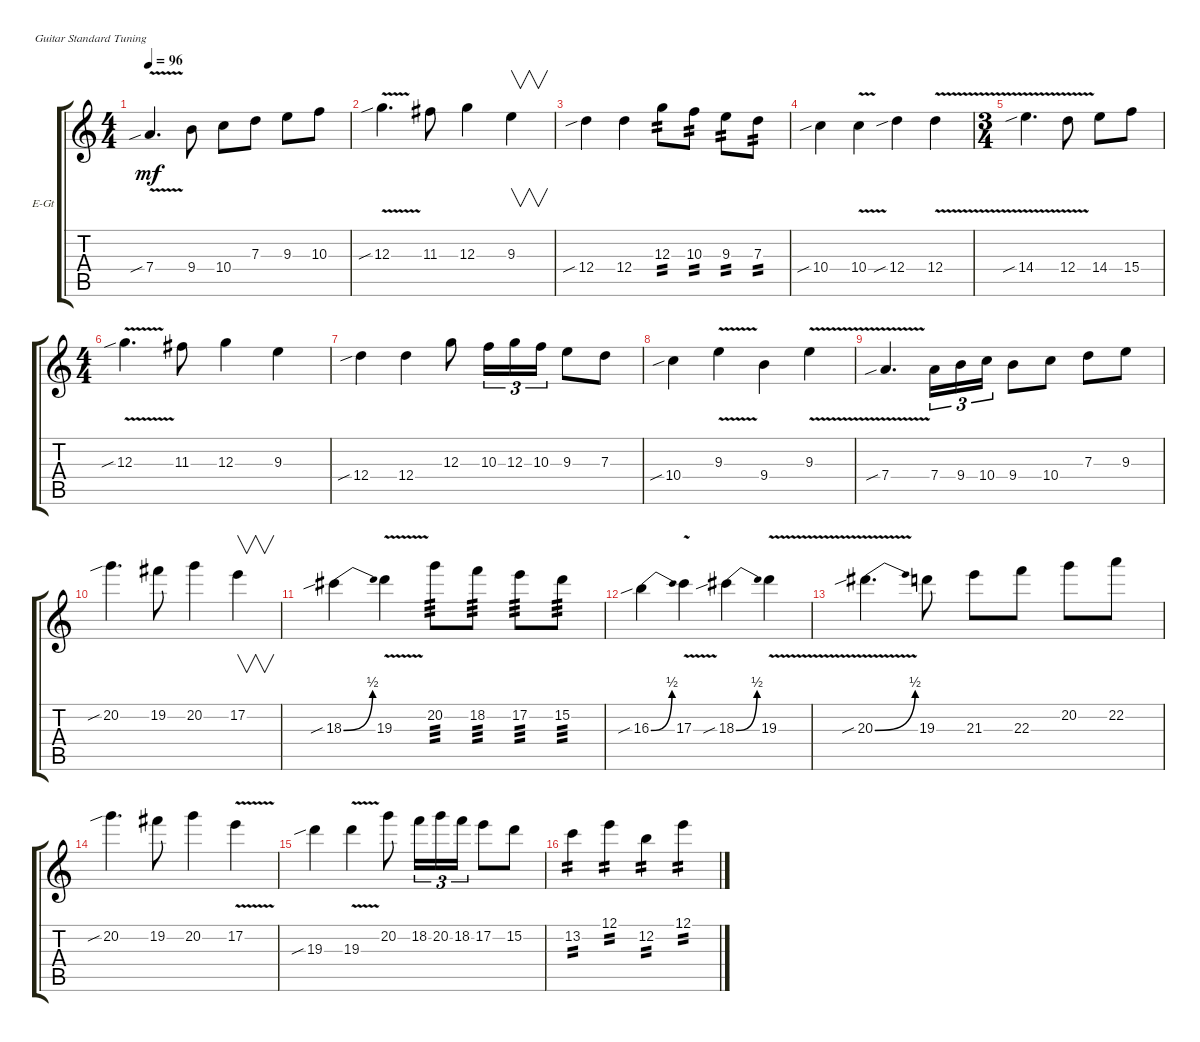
\bracketExtendMode groupsimilarinstruments
\firstSystemTrackNameOrientation horizontal
\otherSystemsTrackNameOrientation horizontal
\track ("Lead" "E-Gt") {instrument distortionguitar}
\staff {score tabs}
\tuning (E4 B3 G3 D3 A2 E2)
\ts (4 4)
\tempo 96
\clef g2
\ks c
7.4{v sib}.4{d dy mf} 9.4.8 10.4.8 7.3.8 9.3.8 10.3.8 |
12.3{v sib}.4{d} 11.3.8 12.3.4 9.3.4{v} |
12.4{sib}.4 12.4.4 12.3.8{tp 2} 10.3.8{tp 2} 9.3.8{tp 2} 7.3.8{tp 2} |
10.4{sib}.4 10.4{v}.4 12.4{sib}.4 12.4{v}.4 |
\ts (3 4)
14.4{v sib}.4{d} 12.4{v}.8 14.4.8 15.4.8 |
\ts (4 4)
12.3{v sib}.4{d} 11.3.8 12.3.4 9.3.4 |
12.4{sib}.4 12.4.4 12.3.8 10.3.16{tu (3 2)} 12.3.16{tu (3 2)} 10.3.16{tu (3 2)} 9.3.8 7.3.8 |
10.4{sib}.4 9.3{v}.4 9.4.4 9.3{v}.4 |
7.4{v sib}.4{d} 7.4.16{tu (3 2)} 9.4.16{tu (3 2)} 10.4.16{tu (3 2)} 9.4.8 10.4.8 7.3.8 9.3.8 |
20.2{sib}.4{d} 19.2.8 20.2.4 17.2.4{v} |
18.3{be (bend 0 0 11.4 2) sib}.4 19.3{v}.4 20.2.8{tp 3} 18.2.8{tp 3} 17.2.8{tp 3} 15.2.8{tp 3} |
16.3{be (bend 0 0 6.6 2) sib}.4 17.3{v}.4 18.3{be (bend 0 0 9.6 2) sib}.4 19.3{v}.4 |
20.3{be (bend 0 0 11.4 2) v sib}.4{d} 19.3.8 21.3.8 22.3.8 20.2.8 22.2.8 |
20.2{sib}.4{d} 19.2.8 20.2.4 17.2{v}.4 |
19.3{sib}.4 19.3{v}.4 20.2.8 18.2.16{tu (3 2)} 20.2.16{tu (3 2)} 18.2.16{tu (3 2)} 17.2.8 15.2.8 |
13.2.4{tp 2} 12.1.4{tp 2} 12.2.4{tp 2} 12.1.4{tp 2}
